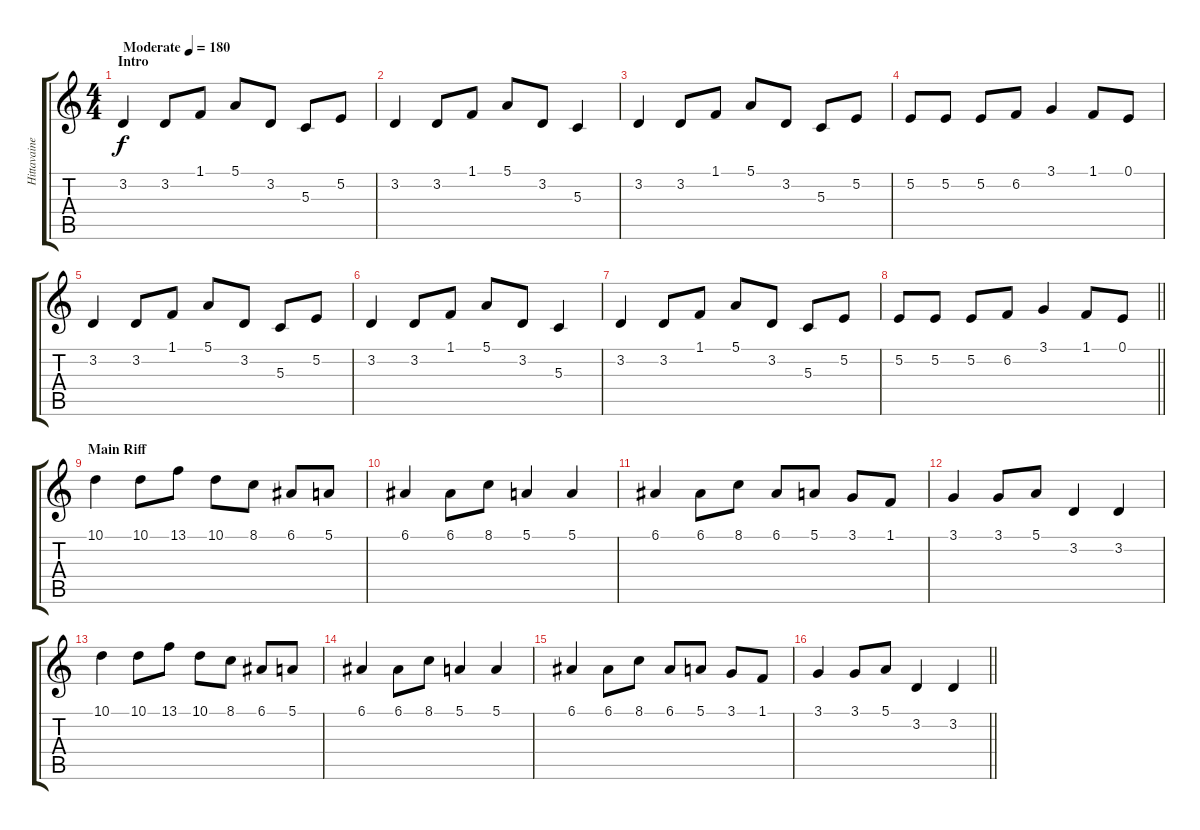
\track ("Hittavainen" "Hittavaine") {instrument violin}
\staff {score tabs}
\tuning (E4 B3 G3 D3 A2 E2) {hide}
\ts (4 4)
\section ("" "Intro")
\tempo (180 "Moderate")
\clef g2
\ks c
3.2.4{dy f instrument violin} 3.2.8 1.1.8 5.1.8 3.2.8 5.3.8 5.2.8 |
3.2.4 3.2.8 1.1.8 5.1.8 3.2.8 5.3.4 |
3.2.4 3.2.8 1.1.8 5.1.8 3.2.8 5.3.8 5.2.8 |
5.2.8 5.2.8 5.2.8 6.2.8 3.1.4 1.1.8 0.1.8 |
3.2.4 3.2.8 1.1.8 5.1.8 3.2.8 5.3.8 5.2.8 |
3.2.4 3.2.8 1.1.8 5.1.8 3.2.8 5.3.4 |
3.2.4 3.2.8 1.1.8 5.1.8 3.2.8 5.3.8 5.2.8 |
\barLineRight lightlight
5.2.8 5.2.8 5.2.8 6.2.8 3.1.4 1.1.8 0.1.8 |
\section ("" "Main Riff")
10.1.4 10.1.8 13.1.8 10.1.8 8.1.8 6.1.8 5.1.8 |
6.1.4 6.1.8 8.1.8 5.1.4 5.1.4 |
6.1.4 6.1.8 8.1.8 6.1.8 5.1.8 3.1.8 1.1.8 |
3.1.4 3.1.8 5.1.8 3.2.4 3.2.4 |
10.1.4 10.1.8 13.1.8 10.1.8 8.1.8 6.1.8 5.1.8 |
6.1.4 6.1.8 8.1.8 5.1.4 5.1.4 |
6.1.4 6.1.8 8.1.8 6.1.8 5.1.8 3.1.8 1.1.8 |
\barLineRight lightlight
3.1.4 3.1.8 5.1.8 3.2.4 3.2.4
